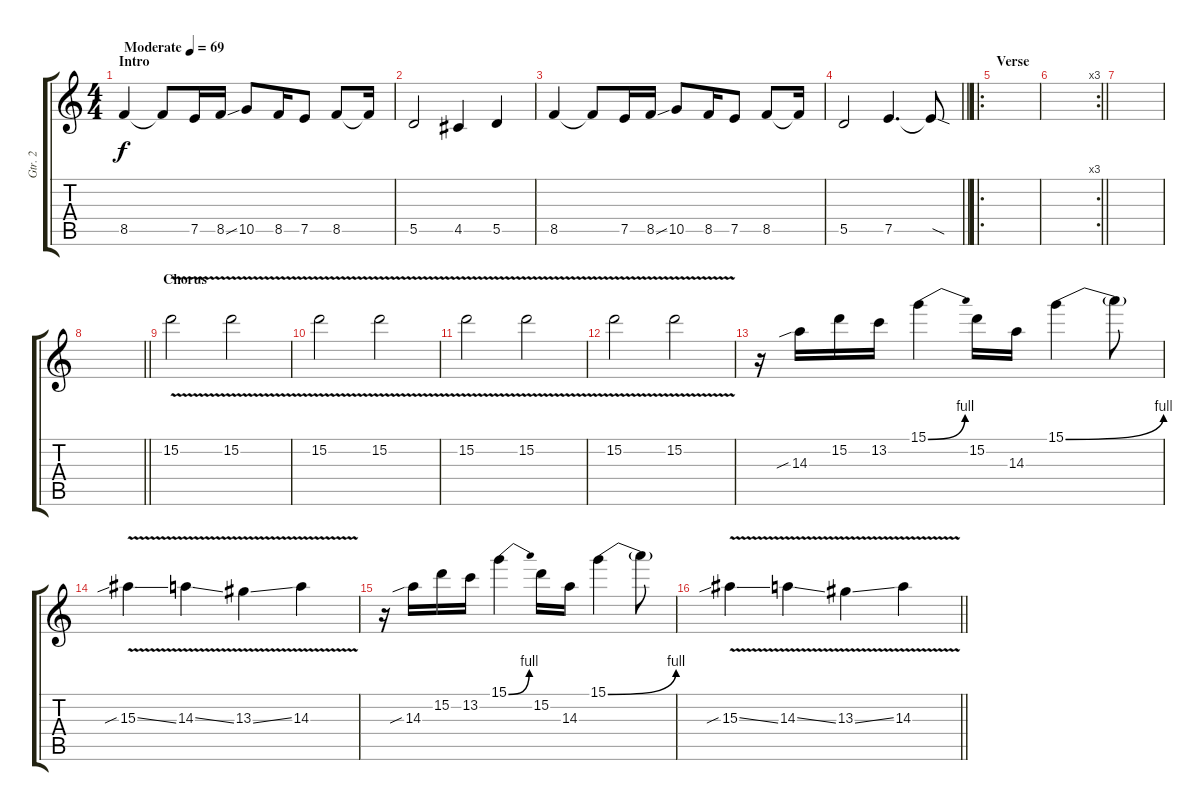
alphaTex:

\track ("Gtr. 2" "Gtr. 2") {instrument distortionguitar}
\staff {score tabs}
\tuning (E4 B3 G3 D3 A2 D2) {hide}
\ts (4 4)
\section ("" "Intro")
\tempo (69 "Moderate")
\clef g2
\ks c
8.5.4{dy f instrument distortionguitar} 8.5{t}.8 7.5.16 8.5{ss}.16 10.5.8 8.5.16 7.5.8 8.5.8 8.5{t}.16 |
5.5.2 4.5.4 5.5.4 |
8.5.4 8.5{t}.8 7.5.16 8.5{ss}.16 10.5.8 8.5.16 7.5.8 8.5.8 8.5{t}.16 |
\barLineRight lightlight
5.5.2 7.5.4{d} 7.5{sod t}.8 |
\ro
\section ("" "Verse")
|
\rc 3
\barLineRight lightlight
|
|
\barLineRight lightlight
|
\section ("" "Chorus")
15.2{v}.2 15.2{v}.2 |
15.2{v}.2 15.2{v}.2 |
15.2{v}.2 15.2{v}.2 |
15.2{v}.2 15.2{v}.2 |
r.16 14.3{sib}.16 15.2.16 13.2.16 15.1{be (bend 0 0 60 4)}.4 15.2.16 14.3.16 15.1{be (bend 0 0 60 4)}.4 15.1{t}.8 |
15.3{v sib ss}.4 14.3{v ss}.4 13.3{v ss}.4 14.3{v}.4 |
r.16 14.3{sib}.16 15.2.16 13.2.16 15.1{be (bend 0 0 60 4)}.4 15.2.16 14.3.16 15.1{be (bend 0 0 60 4)}.4 15.1{t}.8 |
\barLineRight lightlight
15.3{v sib ss}.4 14.3{v ss}.4 13.3{v ss}.4 14.3{v}.4
